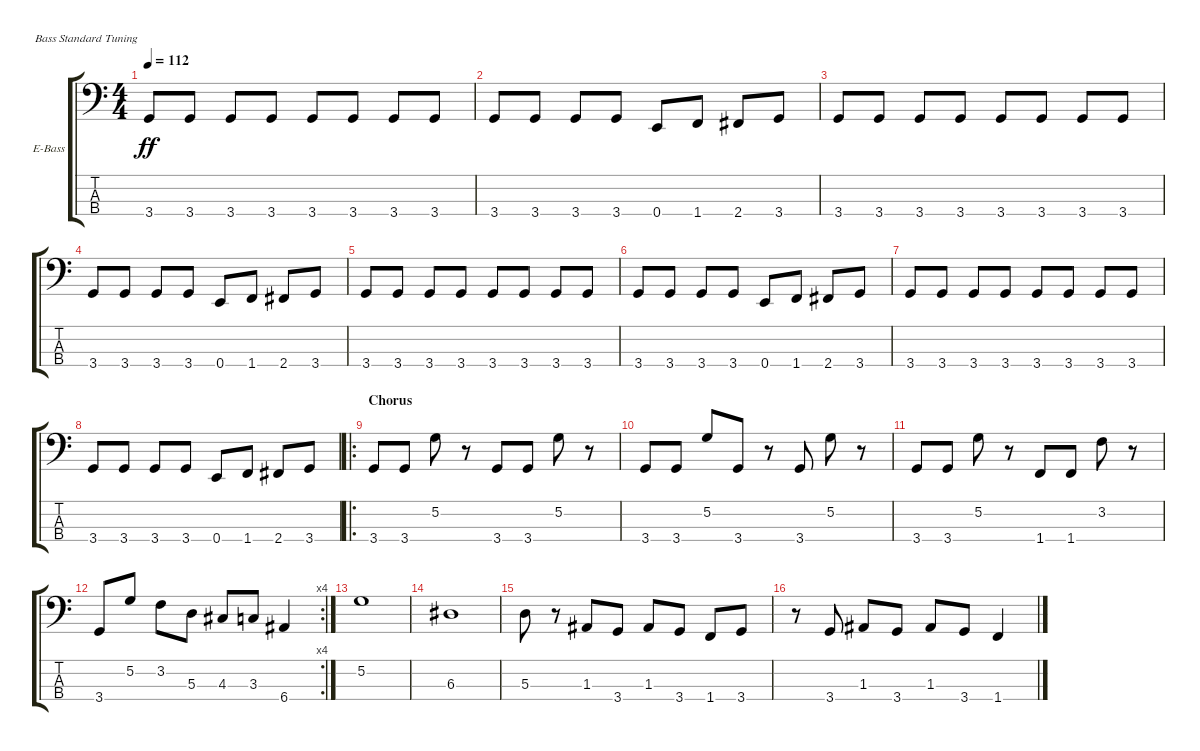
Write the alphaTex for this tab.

\defaultSystemsLayout 4
\bracketExtendMode groupsimilarinstruments
\firstSystemTrackNameOrientation horizontal
\otherSystemsTrackNameOrientation horizontal
\track ("Metal Bass" "E-Bass") {instrument electricbassfinger}
\staff {score tabs}
\tuning (G2 D2 A1 E1)
\ts (4 4)
\tempo 112
\clef f4
\ks c
3.4.8{dy ff} 3.4.8 3.4.8 3.4.8 3.4.8 3.4.8 3.4.8 3.4.8 |
3.4.8 3.4.8 3.4.8 3.4.8 0.4.8 1.4.8 2.4.8 3.4.8 |
3.4.8 3.4.8 3.4.8 3.4.8 3.4.8 3.4.8 3.4.8 3.4.8 |
3.4.8 3.4.8 3.4.8 3.4.8 0.4.8 1.4.8 2.4.8 3.4.8 |
3.4.8 3.4.8 3.4.8 3.4.8 3.4.8 3.4.8 3.4.8 3.4.8 |
3.4.8 3.4.8 3.4.8 3.4.8 0.4.8 1.4.8 2.4.8 3.4.8 |
3.4.8 3.4.8 3.4.8 3.4.8 3.4.8 3.4.8 3.4.8 3.4.8 |
3.4.8 3.4.8 3.4.8 3.4.8 0.4.8 1.4.8 2.4.8 3.4.8 |
\ro
\section ("" "Chorus")
3.4.8 3.4.8 5.2.8 r.8 3.4.8 3.4.8 5.2.8 r.8 |
3.4.8 3.4.8 5.2.8 3.4.8 r.8 3.4.8 5.2.8 r.8 |
3.4.8 3.4.8 5.2.8 r.8 1.4.8 1.4.8 3.2.8 r.8 |
\rc 4
3.4.8 5.2.8 3.2.8 5.3.8 4.3.8 3.3.8 6.4.4 |
5.2.1 |
6.3.1 |
5.3.8 r.8 1.3.8 3.4.8 1.3.8 3.4.8 1.4.8 3.4.8 |
r.8 3.4.8 1.3.8 3.4.8 1.3.8 3.4.8 1.4.4
